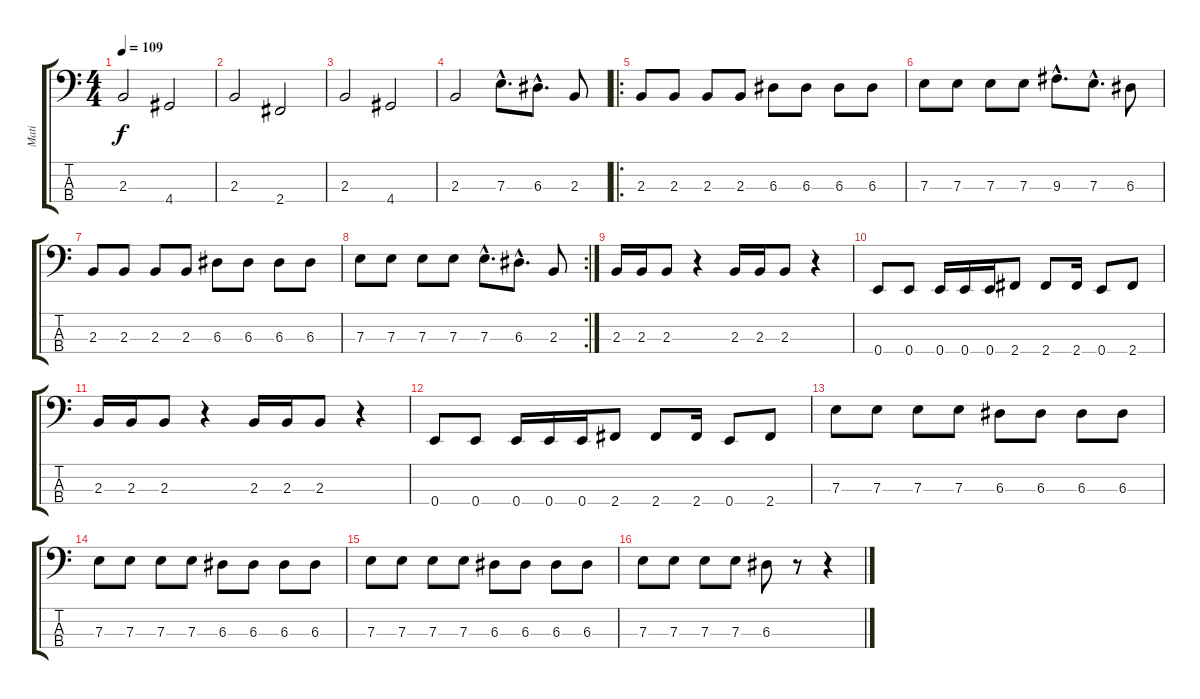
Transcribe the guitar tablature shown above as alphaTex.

\track ("Mati" "Mati") {instrument electricbasspick}
\staff {score tabs}
\tuning (G2 D2 A1 E1) {hide}
\ts (4 4)
\tempo 109
\clef f4
\ks c
2.3.2{dy f} 4.4.2 |
2.3.2 2.4.2 |
2.3.2 4.4.2 |
2.3.2 7.3{hac}.8{d} 6.3{hac}.8{d} 2.3.8 |
\ro
2.3.8 2.3.8 2.3.8 2.3.8 6.3.8 6.3.8 6.3.8 6.3.8 |
7.3.8 7.3.8 7.3.8 7.3.8 9.3{hac}.8{d} 7.3{hac}.8{d} 6.3.8 |
2.3.8 2.3.8 2.3.8 2.3.8 6.3.8 6.3.8 6.3.8 6.3.8 |
\rc 2
7.3.8 7.3.8 7.3.8 7.3.8 7.3{hac}.8{d} 6.3{hac}.8{d} 2.3.8 |
2.3.16 2.3.16 2.3.8 r.4 2.3.16 2.3.16 2.3.8 r.4 |
0.4.8 0.4.8 0.4.16 0.4.16 0.4.16 2.4.8 2.4.8 2.4.16 0.4.8 2.4.8 |
2.3.16 2.3.16 2.3.8 r.4 2.3.16 2.3.16 2.3.8 r.4 |
0.4.8 0.4.8 0.4.16 0.4.16 0.4.16 2.4.8 2.4.8 2.4.16 0.4.8 2.4.8 |
7.3.8 7.3.8 7.3.8 7.3.8 6.3.8 6.3.8 6.3.8 6.3.8 |
7.3.8 7.3.8 7.3.8 7.3.8 6.3.8 6.3.8 6.3.8 6.3.8 |
7.3.8 7.3.8 7.3.8 7.3.8 6.3.8 6.3.8 6.3.8 6.3.8 |
7.3.8 7.3.8 7.3.8 7.3.8 6.3.8 r.8 r.4
